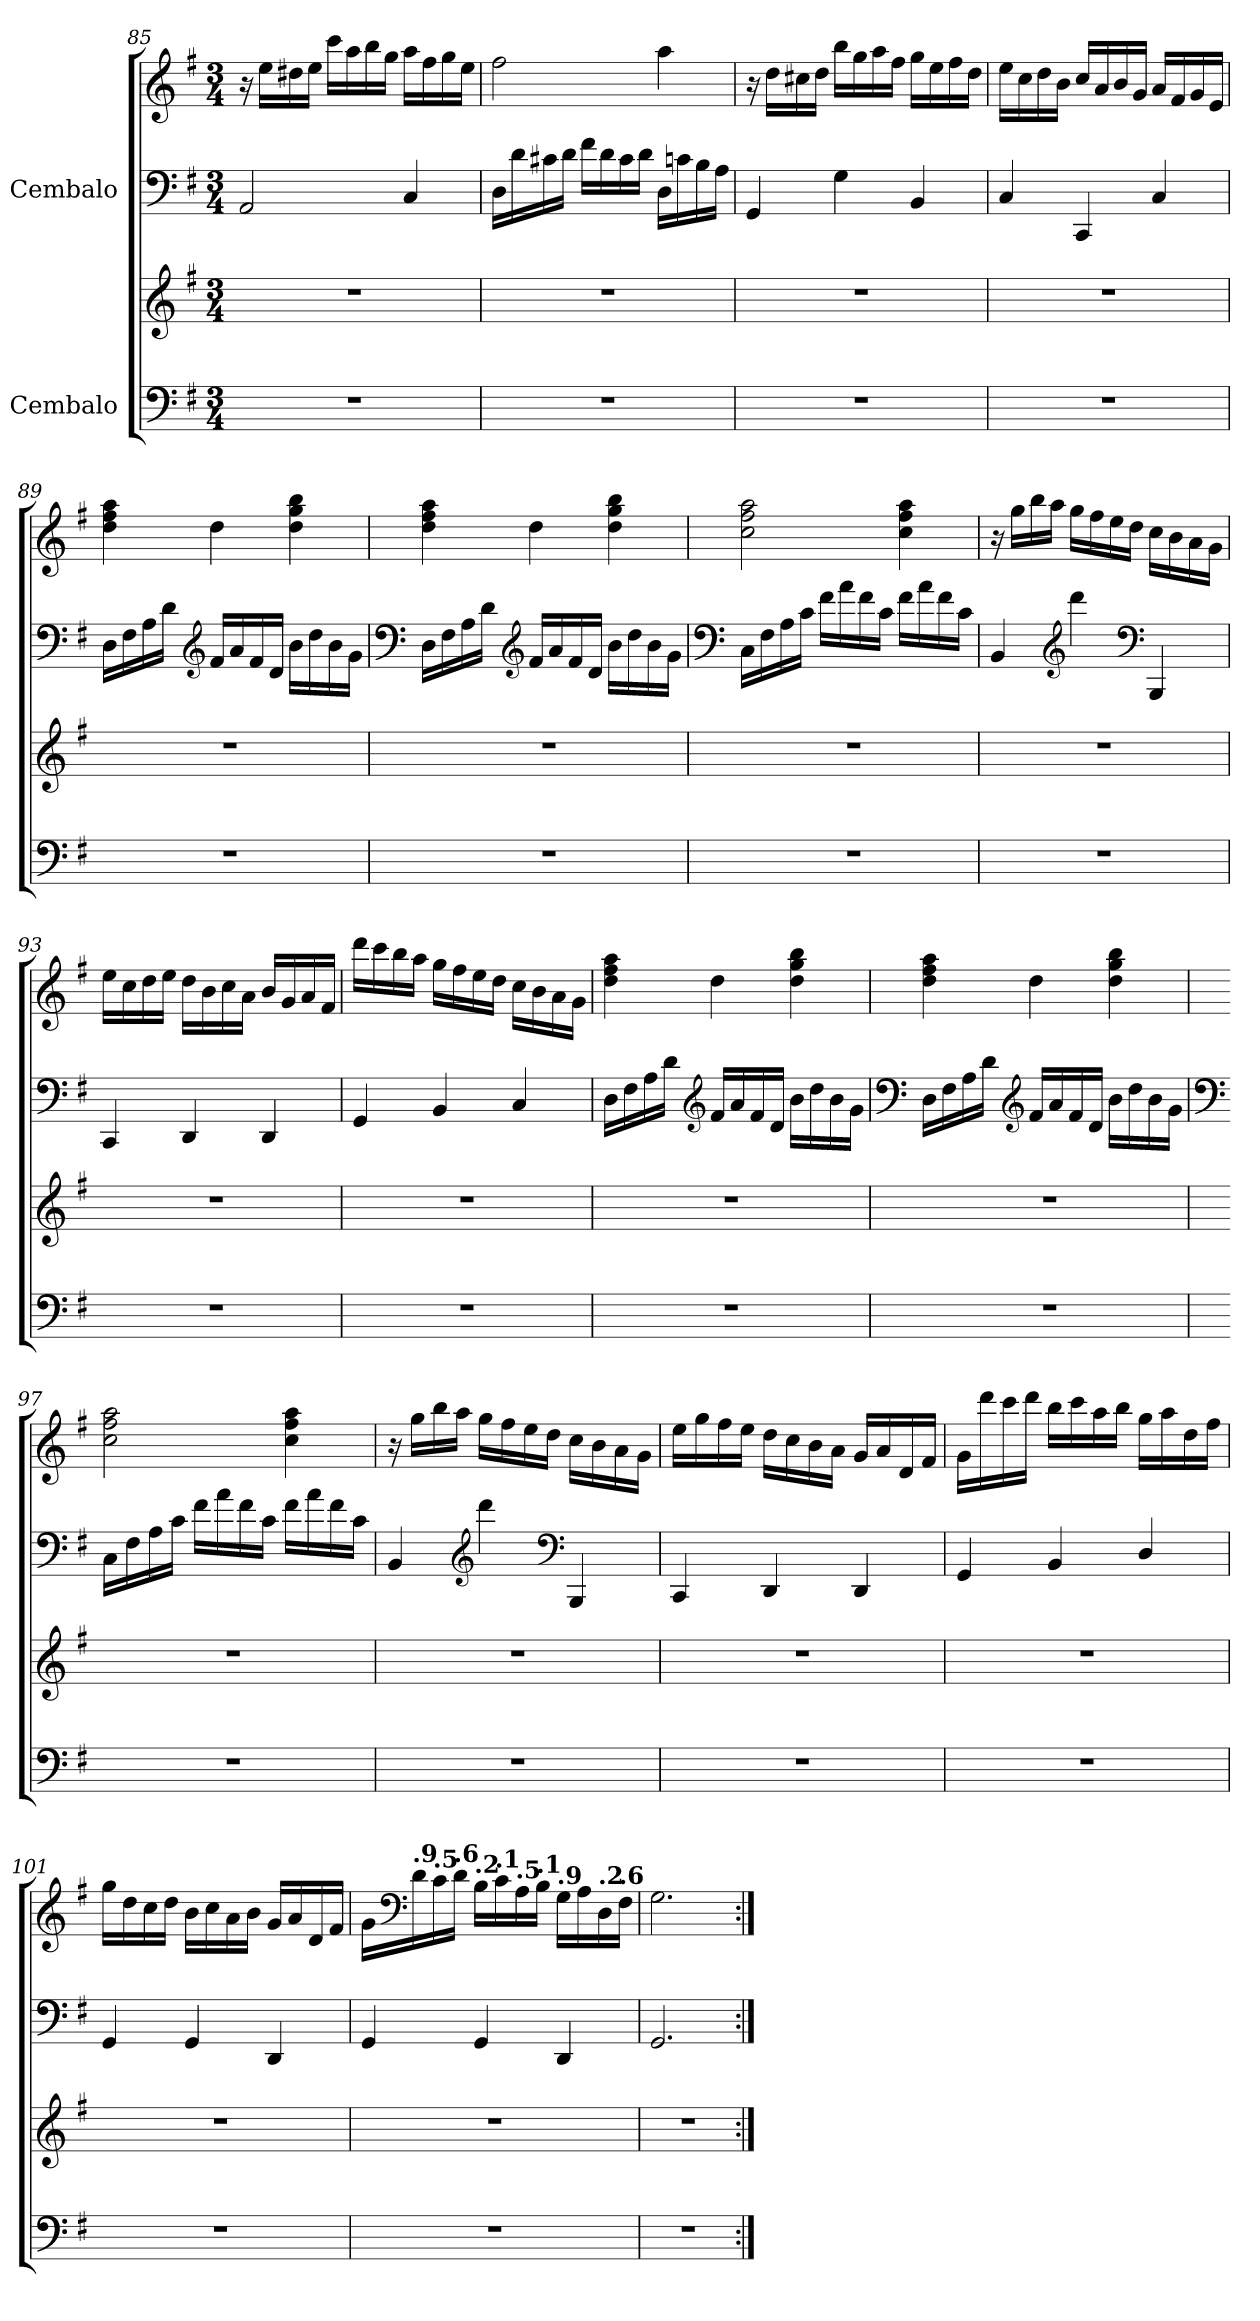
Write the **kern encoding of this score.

**kern	**kern	**kern	**kern
*part2	*part2	*part1	*part1
*staff4	*staff3	*staff2	*staff1
*I"Cembalo	*	*I"Cembalo	*
!!LO:LB:g=z
*clefF4	*clefG2	*clefF4	*clefG2
*k[f#]	*k[f#]	*k[f#]	*k[f#]
*M3/4	*M3/4	*M3/4	*M3/4
=85	=85	=85	=85
2.r	2.r	2AA/	16r
.	.	.	16ee\LL
.	.	.	16dd#X\
.	.	.	16ee\JJ
.	.	.	16ccc\LL
.	.	.	16aa\
.	.	.	16bb\
.	.	.	16gg\JJ
.	.	4C/	16aa\LL
.	.	.	16ff#\
.	.	.	16gg\
.	.	.	16ee\JJ
=86	=86	=86	=86
2.r	2.r	16D\LL	2ff#\
.	.	16d\	.
.	.	16c#X\	.
.	.	16d\JJ	.
.	.	16f#\LL	.
.	.	16d\	.
.	.	16c#\	.
.	.	16d\JJ	.
.	.	16D\LL	4aa\
.	.	16cn\	.
.	.	16B\	.
.	.	16A\JJ	.
!!LO:LB:g=z
=87	=87	=87	=87
2.r	2.r	4GG/	16r
.	.	.	16dd\LL
.	.	.	16cc#X\
.	.	.	16dd\JJ
.	.	4G\	16bb\LL
.	.	.	16gg\
.	.	.	16aa\
.	.	.	16ff#\JJ
.	.	4BB/	16gg\LL
.	.	.	16ee\
.	.	.	16ff#\
.	.	.	16dd\JJ
=88	=88	=88	=88
2.r	2.r	4C/	16ee\LL
.	.	.	16cc\
.	.	.	16dd\
.	.	.	16b\JJ
.	.	4CC/	16cc/LL
.	.	.	16a/
.	.	.	16b/
.	.	.	16g/JJ
.	.	4C/	16a/LL
.	.	.	16f#/
.	.	.	16g/
.	.	.	16e/JJ
!!LO:PB:g=z
=89	=89	=89	=89
2.r	2.r	16D\LL	4dd\ 4ff#\ 4aa\
.	.	16F#\	.
.	.	16A\	.
.	.	16d\JJ	.
*	*	*clefG2	*
.	.	16f#/LL	4dd\
.	.	16a/	.
.	.	16f#/	.
.	.	16d/JJ	.
.	.	16b\LL	4dd\ 4gg\ 4bb\
.	.	16dd\	.
.	.	16b\	.
.	.	16g\JJ	.
=90	=90	=90	=90
*	*	*clefF4	*
2.r	2.r	16D\LL	4dd\ 4ff#\ 4aa\
.	.	16F#\	.
.	.	16A\	.
.	.	16d\JJ	.
*	*	*clefG2	*
.	.	16f#/LL	4dd\
.	.	16a/	.
.	.	16f#/	.
.	.	16d/JJ	.
.	.	16b\LL	4dd\ 4gg\ 4bb\
.	.	16dd\	.
.	.	16b\	.
.	.	16g\JJ	.
=91	=91	=91	=91
*	*	*clefF4	*
2.r	2.r	16C\LL	2cc\ 2ff#\ 2aa\
.	.	16F#\	.
.	.	16A\	.
.	.	16c\JJ	.
.	.	16f#\LL	.
.	.	16a\	.
.	.	16f#\	.
.	.	16c\JJ	.
.	.	16f#\LL	4cc\ 4ff#\ 4aa\
.	.	16a\	.
.	.	16f#\	.
.	.	16c\JJ	.
!!LO:LB:g=z
=92	=92	=92	=92
2.r	2.r	4BB/	16r
.	.	.	16gg\LL
.	.	.	16bb\
.	.	.	16aa\JJ
*	*	*clefG2	*
.	.	4ddd\	16gg\LL
.	.	.	16ff#\
.	.	.	16ee\
.	.	.	16dd\JJ
*	*	*clefF4	*
.	.	4BBB/	16cc\LL
.	.	.	16b\
.	.	.	16a\
.	.	.	16g\JJ
=93	=93	=93	=93
2.r	2.r	4CC/	16ee\LL
.	.	.	16cc\
.	.	.	16dd\
.	.	.	16ee\JJ
.	.	4DD/	16dd\LL
.	.	.	16b\
.	.	.	16cc\
.	.	.	16a\JJ
.	.	4DD/	16b/LL
.	.	.	16g/
.	.	.	16a/
.	.	.	16f#/JJ
=94	=94	=94	=94
2.r	2.r	4GG/	16ddd\LL
.	.	.	16ccc\
.	.	.	16bb\
.	.	.	16aa\JJ
.	.	4BB/	16gg\LL
.	.	.	16ff#\
.	.	.	16ee\
.	.	.	16dd\JJ
.	.	4C/	16cc\LL
.	.	.	16b\
.	.	.	16a\
.	.	.	16g\JJ
!!LO:LB:g=z
=95	=95	=95	=95
2.r	2.r	16D\LL	4dd\ 4ff#\ 4aa\
.	.	16F#\	.
.	.	16A\	.
.	.	16d\JJ	.
*	*	*clefG2	*
.	.	16f#/LL	4dd\
.	.	16a/	.
.	.	16f#/	.
.	.	16d/JJ	.
.	.	16b\LL	4dd\ 4gg\ 4bb\
.	.	16dd\	.
.	.	16b\	.
.	.	16g\JJ	.
=96	=96	=96	=96
*	*	*clefF4	*
2.r	2.r	16D\LL	4dd\ 4ff#\ 4aa\
.	.	16F#\	.
.	.	16A\	.
.	.	16d\JJ	.
*	*	*clefG2	*
.	.	16f#/LL	4dd\
.	.	16a/	.
.	.	16f#/	.
.	.	16d/JJ	.
.	.	16b\LL	4dd\ 4gg\ 4bb\
.	.	16dd\	.
.	.	16b\	.
.	.	16g\JJ	.
=97	=97	=97	=97
*	*	*clefF4	*
2.r	2.r	16C\LL	2cc\ 2ff#\ 2aa\
.	.	16F#\	.
.	.	16A\	.
.	.	16c\JJ	.
.	.	16f#\LL	.
.	.	16a\	.
.	.	16f#\	.
.	.	16c\JJ	.
.	.	16f#\LL	4cc\ 4ff#\ 4aa\
.	.	16a\	.
.	.	16f#\	.
.	.	16c\JJ	.
!!LO:LB:g=z
=98	=98	=98	=98
2.r	2.r	4BB/	16r
.	.	.	16gg\LL
.	.	.	16bb\
.	.	.	16aa\JJ
*	*	*clefG2	*
.	.	4ddd\	16gg\LL
.	.	.	16ff#\
.	.	.	16ee\
.	.	.	16dd\JJ
*	*	*clefF4	*
.	.	4BBB/	16cc\LL
.	.	.	16b\
.	.	.	16a\
.	.	.	16g\JJ
=99	=99	=99	=99
2.r	2.r	4CC/	16ee\LL
.	.	.	16gg\
.	.	.	16ff#\
.	.	.	16ee\JJ
.	.	4DD/	16dd\LL
.	.	.	16cc\
.	.	.	16b\
.	.	.	16a\JJ
.	.	4DD/	16g/LL
.	.	.	16a/
.	.	.	16d/
.	.	.	16f#/JJ
=100	=100	=100	=100
2.r	2.r	4GG/	16g\LL
.	.	.	16ddd\
.	.	.	16ccc\
.	.	.	16ddd\JJ
.	.	4BB/	16bb\LL
.	.	.	16ccc\
.	.	.	16aa\
.	.	.	16bb\JJ
.	.	4D/	16gg\LL
.	.	.	16aa\
.	.	.	16dd\
.	.	.	16ff#\JJ
!!LO:LB:g=z
=101	=101	=101	=101
2.r	2.r	4GG/	16gg\LL
.	.	.	16dd\
.	.	.	16cc\
.	.	.	16dd\JJ
.	.	4GG/	16b\LL
.	.	.	16cc\
.	.	.	16a\
.	.	.	16b\JJ
.	.	4DD/	16g/LL
.	.	.	16a/
.	.	.	16d/
.	.	.	16f#/JJ
=102	=102	=102	=102
*	*	*	*MM167
2.r	2.r	4GG/	16g\LL
*	*	*	*clefF4
*	*	*	*MM166
!	!	!	!LO:TX:a:B:t=.9
.	.	.	16d\
*	*	*	*MM166
!	!	!	!LO:TX:a:B:t=.5
.	.	.	16c\
*	*	*	*MM165
!	!	!	!LO:TX:a:B:t=.6
.	.	.	16d\JJ
*	*	*	*MM164
!	!	!	!LO:TX:a:B:t=.2
.	.	4GG/	16B\LL
*	*	*	*MM162
!	!	!	!LO:TX:a:B:t=.1
.	.	.	16c\
*	*	*	*MM159
!	!	!	!LO:TX:a:B:t=.5
.	.	.	16A\
*	*	*	*MM156
!	!	!	!LO:TX:a:B:t=.1
.	.	.	16B\JJ
*	*	*	*MM151
!	!	!	!LO:TX:a:B:t=.9
.	.	4DD/	16G\LL
*	*	*	*MM147
.	.	.	16A\
*	*	*	*MM141
!	!	!	!LO:TX:a:B:t=.2
.	.	.	16D\
*	*	*	*MM134
!	!	!	!LO:TX:a:B:t=.6
.	.	.	16F#\JJ
=103	=103	=103	=103
*	*	*	*MM127
2.r	2.r	2.GG/	2.G\
=:|!	=:|!	=:|!	=:|!
*-	*-	*-	*-
